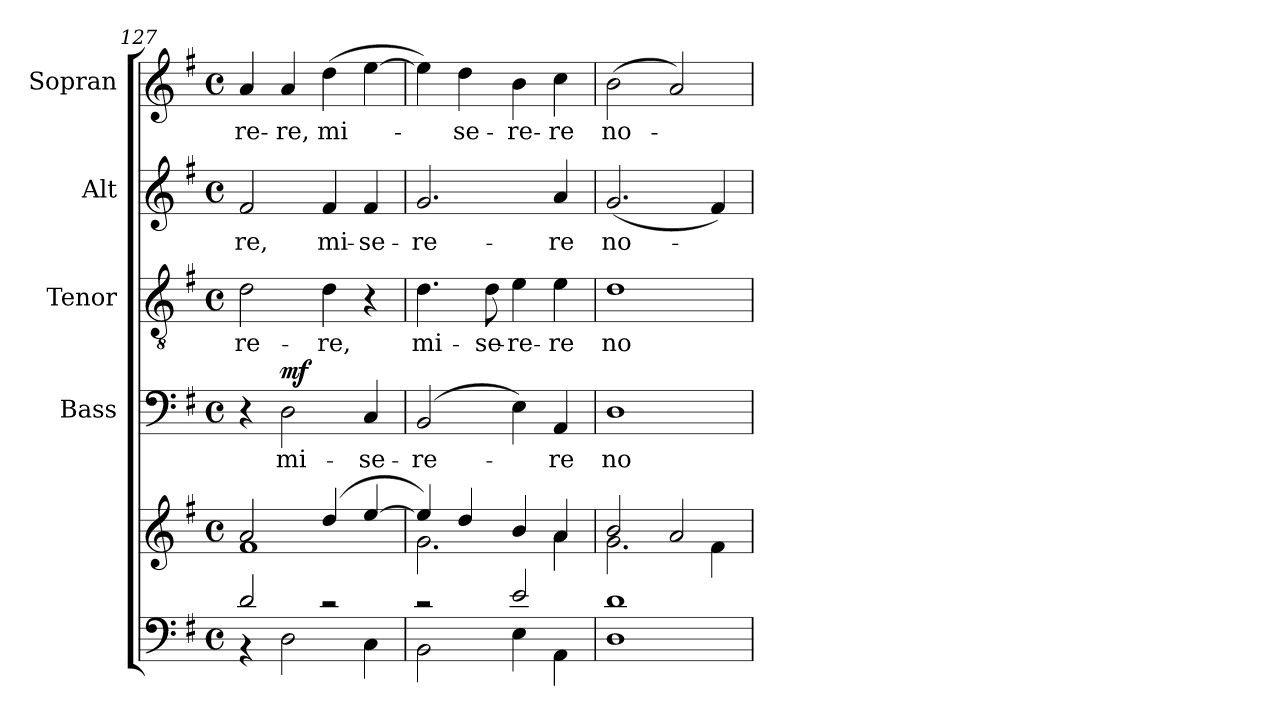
**kern	**kern	**kern	**text	**dynam	**kern	**text	**kern	**text	**kern	**text
*part5	*part5	*part4	*part4	*part4	*part3	*part3	*part2	*part2	*part1	*part1
*staff6	*staff5	*staff4	*staff4	*staff4	*staff3	*staff3	*staff2	*staff2	*staff1	*staff1
*	*	*I"Bass	*	*	*I"Tenor	*	*I"Alt	*	*I"Sopran	*
*	*	*I'B.	*	*	*I'T.	*	*I'A.	*	*I'S.	*
*clefF4	*clefG2	*clefF4	*	*	*clefGv2	*	*clefG2	*	*clefG2	*
*k[f#]	*k[f#]	*k[f#]	*	*	*k[f#]	*	*k[f#]	*	*k[f#]	*
*G:	*G:	*G:	*	*	*G:	*	*G:	*	*G:	*
*M4/4	*M4/4	*M4/4	*	*	*M4/4	*	*M4/4	*	*M4/4	*
*met(c)	*met(c)	*met(c)	*	*	*met(c)	*	*met(c)	*	*met(c)	*
=127	=127	=127	=127	=127	=127	=127	=127	=127	=127	=127
*^	*^	*	*	*	*	*	*	*	*	*
!	!	!	!	!	!	!	!	!LO:LY:b	!	!LO:LY:b	!	!LO:LY:b
2d/	4r	2a/	1f#	4r	.	.	2d\	-re-	2f#/	-re,	4a/	-re-
!	!	!	!	!	!LO:LY:b	!LO:DY:a	!	!	!	!	!	!LO:LY:b
.	2D\	.	.	2D\	mi-	mf	.	.	.	.	4a/	-re,
!	!	!	!	!	!	!	!	!LO:LY:b	!	!LO:LY:b	!	!LO:LY:b
2rc	.	(4dd/	.	.	.	.	4d\	-re,	4f#/	mi-	(>4dd\	mi-
!	!	!	!	!	!LO:LY:b	!	!	!	!	!LO:LY:b	!	!
.	4C\	[>4ee/	.	4C/	-se-	.	4r	.	4f#/	-se-	[4ee\	.
=128	=128	=128	=128	=128	=128	=128	=128	=128	=128	=128	=128	=128
!	!	!	!	!	!LO:LY:b	!	!	!LO:LY:b	!	!LO:LY:b	!	!
2rc	2BB\	4ee/])	2.g\	(2BB/	-re-	.	4.d\	mi-	2.g/	-re-	4ee\])	.
!	!	!	!	!	!	!	!	!	!	!	!	!LO:LY:b
.	.	4dd/	.	.	.	.	.	.	.	.	4dd\	-se-
!	!	!	!	!	!	!	!	!LO:LY:b	!	!	!	!
.	.	.	.	.	.	.	8d\	-se-	.	.	.	.
!	!	!	!	!	!	!	!	!LO:LY:b	!	!	!	!LO:LY:b
2e/	4E\	4b/	.	4E\)	.	.	4e\	-re-	.	.	4b\	-re-
!	!	!	!	!	!LO:LY:b	!	!	!LO:LY:b	!	!LO:LY:b	!	!LO:LY:b
.	4AA\	4a/	4a\	4AA/	-re	.	4e\	-re	4a/	-re	4cc\	-re
=129	=129	=129	=129	=129	=129	=129	=129	=129	=129	=129	=129	=129
!	!	!	!	!	!LO:LY:b	!	!	!LO:LY:b	!	!LO:LY:b	!	!LO:LY:b
1d	1D	2b/	2.g\	1D	no-	.	1d	no-	(<2.g/	no-	(>2b\	no-
.	.	2a/	.	.	.	.	.	.	.	.	2a/)	.
.	.	.	4f#\	.	.	.	.	.	4f#/)	.	.	.
*v	*v	*	*	*	*	*	*	*	*	*	*	*
*	*v	*v	*	*	*	*	*	*	*	*	*
=	=	=	=	=	=	=	=	=	=	=
*-	*-	*-	*-	*-	*-	*-	*-	*-	*-	*-
